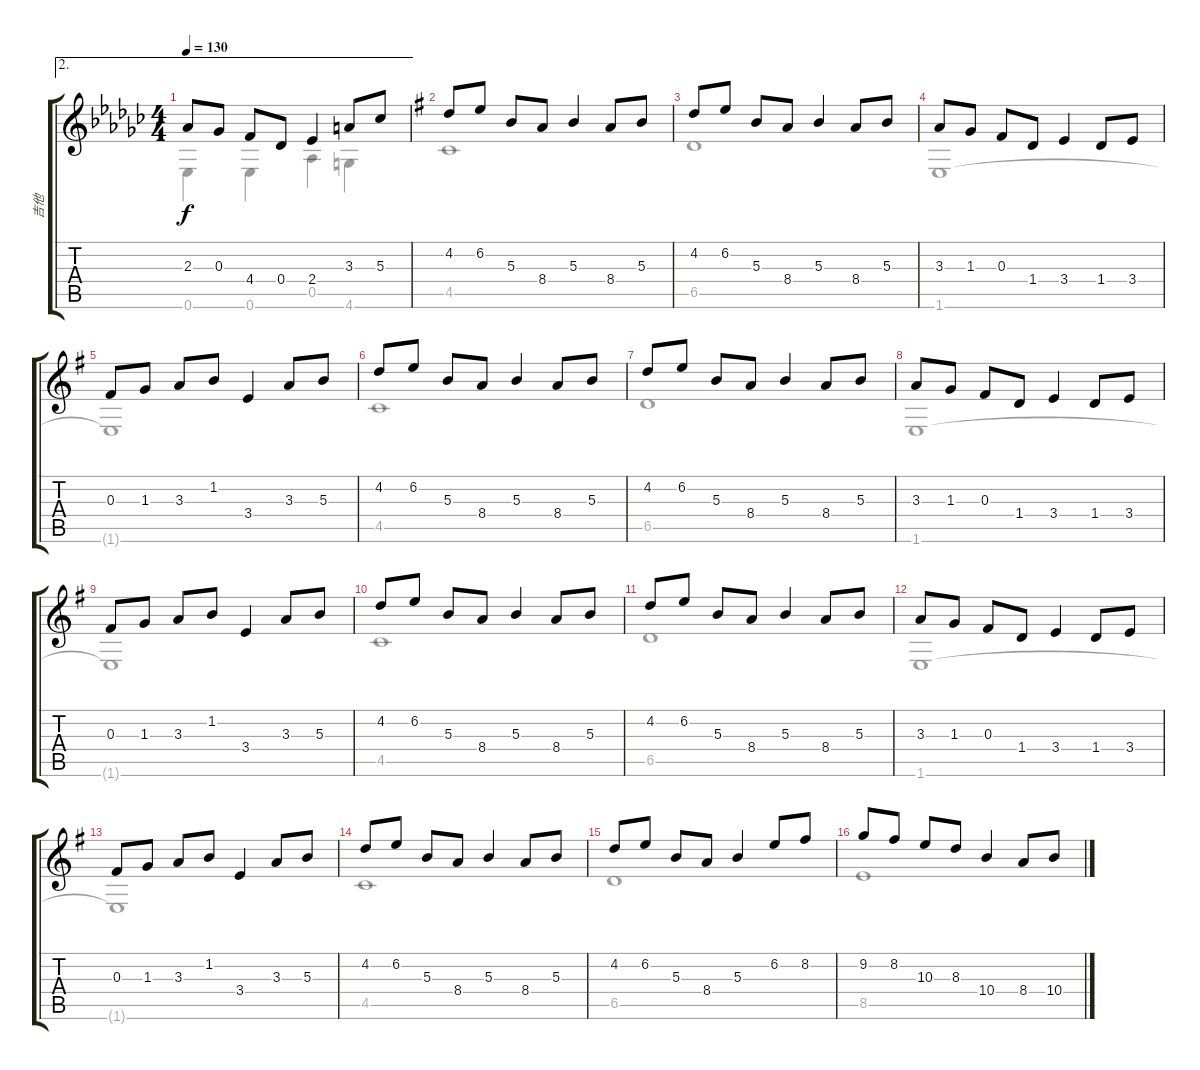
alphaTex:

\track ("吉他" "吉他") {instrument acousticguitarnylon}
\staff {score tabs}
\tuning (Eb4 Bb3 Gb3 Db3 Ab2 Eb2) {hide}
\voice
\ae 2
\ts (4 4)
\tempo 130
\clef g2
\ks gb
2.3.8{dy f} 0.3.8 4.4.8 0.4.8 2.4.4 3.3.8 5.3.8 |
\ks g
4.2.8 6.2.8 5.3.8 8.4.8 5.3.4 8.4.8 5.3.8 |
4.2.8 6.2.8 5.3.8 8.4.8 5.3.4 8.4.8 5.3.8 |
3.3.8 1.3.8 0.3.8 1.4.8 3.4.4 1.4.8 3.4.8 |
0.3.8 1.3.8 3.3.8 1.2.8 3.4.4 3.3.8 5.3.8 |
4.2.8 6.2.8 5.3.8 8.4.8 5.3.4 8.4.8 5.3.8 |
4.2.8 6.2.8 5.3.8 8.4.8 5.3.4 8.4.8 5.3.8 |
3.3.8 1.3.8 0.3.8 1.4.8 3.4.4 1.4.8 3.4.8 |
0.3.8 1.3.8 3.3.8 1.2.8 3.4.4 3.3.8 5.3.8 |
4.2.8 6.2.8 5.3.8 8.4.8 5.3.4 8.4.8 5.3.8 |
4.2.8 6.2.8 5.3.8 8.4.8 5.3.4 8.4.8 5.3.8 |
3.3.8 1.3.8 0.3.8 1.4.8 3.4.4 1.4.8 3.4.8 |
0.3.8 1.3.8 3.3.8 1.2.8 3.4.4 3.3.8 5.3.8 |
4.2.8 6.2.8 5.3.8 8.4.8 5.3.4 8.4.8 5.3.8 |
4.2.8 6.2.8 5.3.8 8.4.8 5.3.4 6.2.8 8.2.8 |
9.2.8 8.2.8 10.3.8 8.3.8 10.4.4 8.4.8 10.4.8
\voice
\clef g2
\ottava regular
\simile none
\ks gb
0.6.4{dy f} 0.6.4 0.5.4 4.6.4 |
\ks g
4.5.1 |
6.5.1 |
1.6.1 |
1.6{t}.1 |
4.5.1 |
6.5.1 |
1.6.1 |
1.6{t}.1 |
4.5.1 |
6.5.1 |
1.6.1 |
1.6{t}.1 |
4.5.1 |
6.5.1 |
8.5.1
